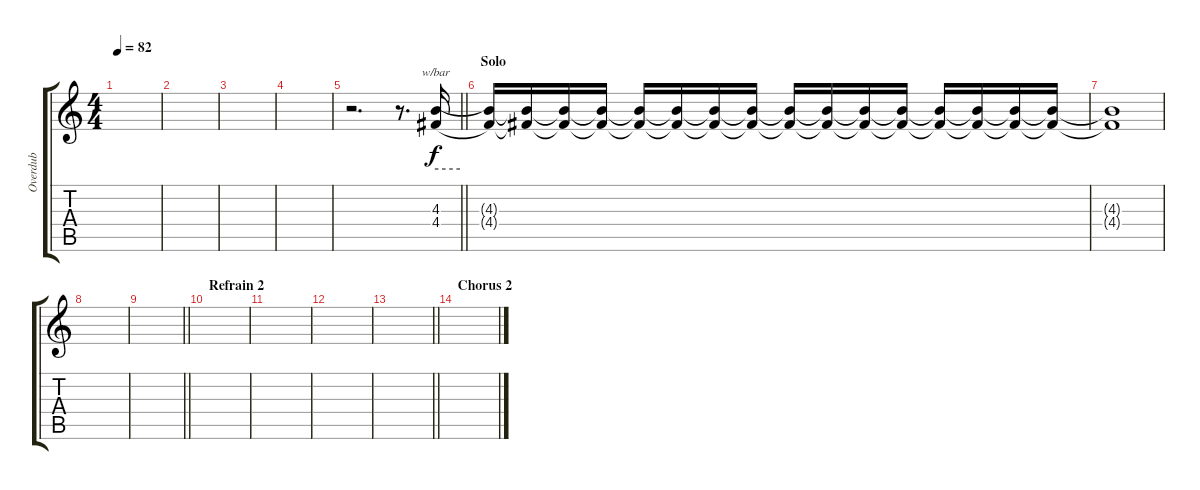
\track ("Overdub" "Overdub") {instrument overdrivenguitar}
\staff {score tabs}
\tuning (E4 B3 G3 D3 A2 E2) {hide}
\ts (4 4)
\tempo 82
\clef g2
\ks c
|
|
|
|
\barLineRight lightlight
r.2{d} r.8{d} (4.3 4.4).16{tbe (hold default 0 0 60 0) volume 10 balance 11 instrument overdrivenguitar} |
\section ("" "Solo")
(4.3{t} 4.4{t}).16 (4.3{t} 4.4{t}).16 (4.3{t} 4.4{t}).16 (4.3{t} 4.4{t}).16 (4.3{t} 4.4{t}).16 (4.3{t} 4.4{t}).16 (4.3{t} 4.4{t}).16 (4.3{t} 4.4{t}).16 (4.3{t} 4.4{t}).16 (4.3{t} 4.4{t}).16 (4.3{t} 4.4{t}).16 (4.3{t} 4.4{t}).16 (4.3{t} 4.4{t}).16 (4.3{t} 4.4{t}).16 (4.3{t} 4.4{t}).16 (4.3{t} 4.4{t}).16 |
(4.3{t} 4.4{t}).1 |
|
\barLineRight lightlight
|
\section ("" "Refrain 2")
|
|
|
\barLineRight lightlight
|
\section ("" "Chorus 2")
